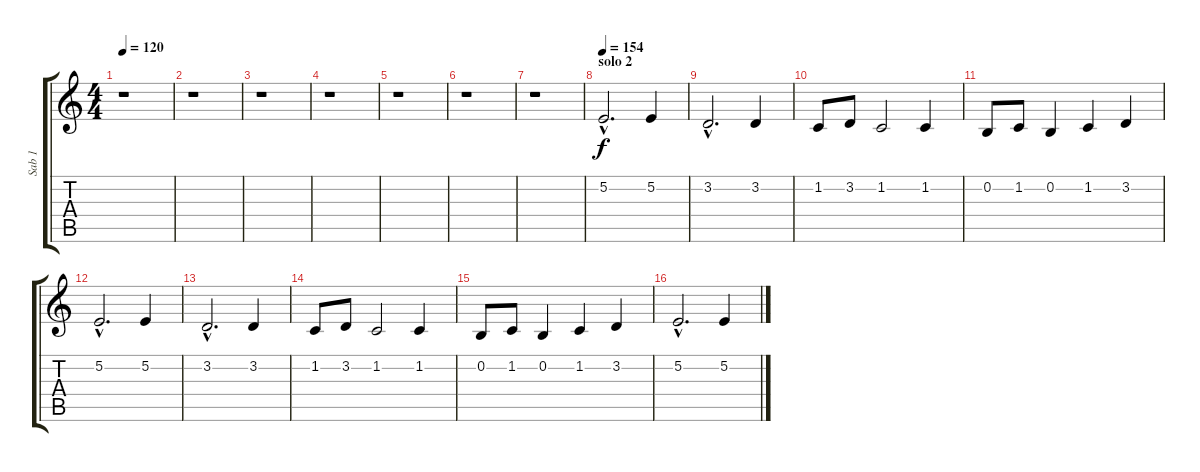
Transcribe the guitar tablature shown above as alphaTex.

\track ("Sab 1" "Sab 1") {instrument stringensemble1}
\staff {score tabs}
\tuning (E4 B3 G3 D3 A2 E2) {hide}
\ts (4 4)
\tempo 120
\clef g2
\ks c
r.1{dy f} |
r.1 |
r.1 |
r.1 |
r.1 |
r.1 |
r.1 |
\section ("" "solo 2")
\tempo 154
5.2{hac}.2{d} 5.2.4 |
3.2{hac}.2{d} 3.2.4 |
1.2.8 3.2.8 1.2.2 1.2.4 |
0.2.8 1.2.8 0.2.4 1.2.4 3.2.4 |
5.2{hac}.2{d} 5.2.4 |
3.2{hac}.2{d} 3.2.4 |
1.2.8 3.2.8 1.2.2 1.2.4 |
0.2.8 1.2.8 0.2.4 1.2.4 3.2.4 |
5.2{hac}.2{d} 5.2.4
